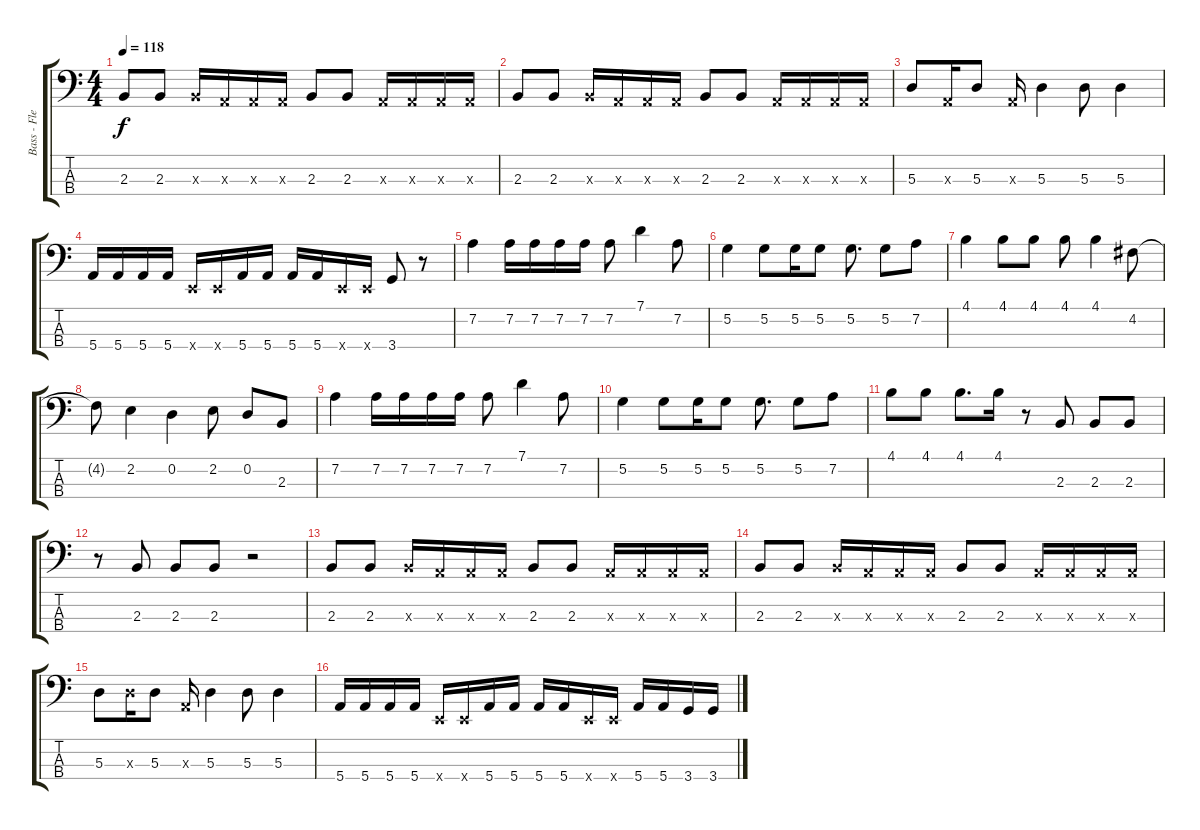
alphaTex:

\track ("Bass - Flea" "Bass - Fle") {instrument slapbass1}
\staff {score tabs}
\tuning (G2 D2 A1 E1) {hide}
\ts (4 4)
\tempo 118
\clef f4
\ks c
2.3.8{dy f} 2.3.8 2.3{x}.16 0.3{x}.16 0.3{x}.16 0.3{x}.16 2.3.8 2.3.8 0.3{x}.16 0.3{x}.16 0.3{x}.16 0.3{x}.16 |
2.3.8 2.3.8 2.3{x}.16 0.3{x}.16 0.3{x}.16 0.3{x}.16 2.3.8 2.3.8 0.3{x}.16 0.3{x}.16 0.3{x}.16 0.3{x}.16 |
5.3.8 0.3{x}.16 5.3.8 0.3{x}.16 5.3.4 5.3.8 5.3.4 |
5.4.16 5.4.16 5.4.16 5.4.16 0.4{x}.16 0.4{x}.16 5.4.16 5.4.16 5.4.16 5.4.16 0.4{x}.16 0.4{x}.16 3.4.8 r.8 |
7.2.4{volume 16 instrument electricbassfinger} 7.2.16 7.2.16 7.2.16 7.2.16 7.2.8 7.1.4 7.2.8 |
5.2.4 5.2.8 5.2.16 5.2.8 5.2.8{d} 5.2.8 7.2.8 |
4.1.4 4.1.8 4.1.8 4.1.8 4.1.4 4.2.8 |
4.2{t}.8 2.2.4 0.2.4 2.2.8 0.2.8 2.3.8 |
7.2.4{volume 16 instrument electricbassfinger} 7.2.16 7.2.16 7.2.16 7.2.16 7.2.8 7.1.4 7.2.8 |
5.2.4 5.2.8 5.2.16 5.2.8 5.2.8{d} 5.2.8 7.2.8 |
4.1.8 4.1.8 4.1.8{d} 4.1.16 r.8 2.3.8 2.3.8 2.3.8 |
r.8 2.3.8 2.3.8 2.3.8 r.2 |
2.3.8{instrument slapbass1} 2.3.8 2.3{x}.16 0.3{x}.16 0.3{x}.16 0.3{x}.16 2.3.8 2.3.8 0.3{x}.16 0.3{x}.16 0.3{x}.16 0.3{x}.16 |
2.3.8 2.3.8 2.3{x}.16 0.3{x}.16 0.3{x}.16 0.3{x}.16 2.3.8 2.3.8 0.3{x}.16 0.3{x}.16 0.3{x}.16 0.3{x}.16 |
5.3.8 5.3{x}.16 5.3.8 0.3{x}.16 5.3.4 5.3.8 5.3.4 |
5.4.16 5.4.16 5.4.16 5.4.16 0.4{x}.16 0.4{x}.16 5.4.16 5.4.16 5.4.16 5.4.16 0.4{x}.16 0.4{x}.16 5.4.16 5.4.16 3.4.16 3.4.16
